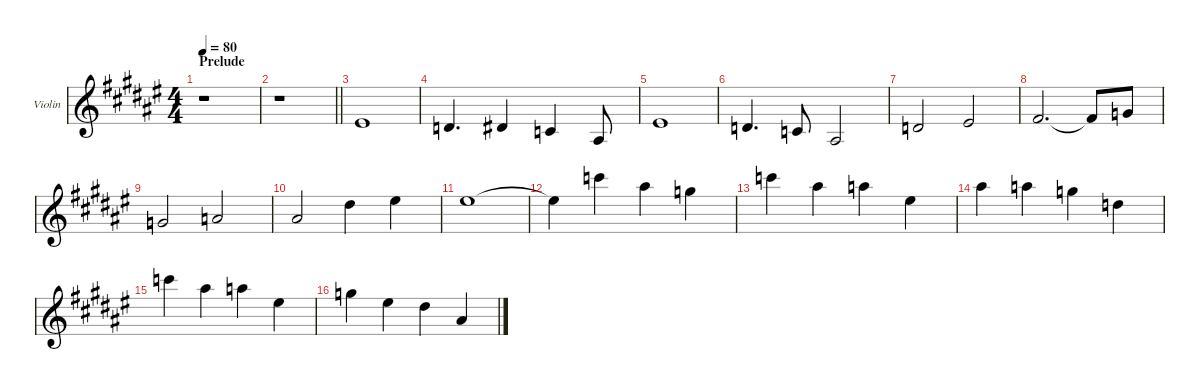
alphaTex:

\defaultSystemsLayout 4
\hideDynamics
\bracketExtendMode groupsimilarinstruments
\multiBarRest
\firstSystemTrackNameOrientation horizontal
\otherSystemsTrackNameOrientation horizontal
\track ("Violin" "Violin") {multiBarRest instrument violin}
\staff {score}
\tuning (E5 A4 D4 G3)
\ts (4 4)
\section ("" "Prelude")
\tempo 80
\clef g2
\ks f#
r.1{dy f instrument violin} |
\barLineRight lightlight
r.1 |
3.3.1 |
7.4.4{d} 8.4.4 5.4.4 3.4.8 |
3.3.1 |
7.4.4{d} 5.4.8 3.4.2 |
0.3.2 3.3.2 |
4.3.2{d} 4.3{t}.8 5.3.8 |
5.3.2 0.2.2 |
8.3.2 13.3.4 15.3.4 |
15.3.1 |
15.3{t}.4 15.2.4 13.2.4 10.2.4 |
8.1.4 6.1.4 5.1.4 8.2.4 |
6.1.4 5.1.4 3.1.4 5.2.4 |
8.1.4 6.1.4 5.1.4 8.2.4 |
10.2.4 8.2.4 6.2.4 8.3.4
